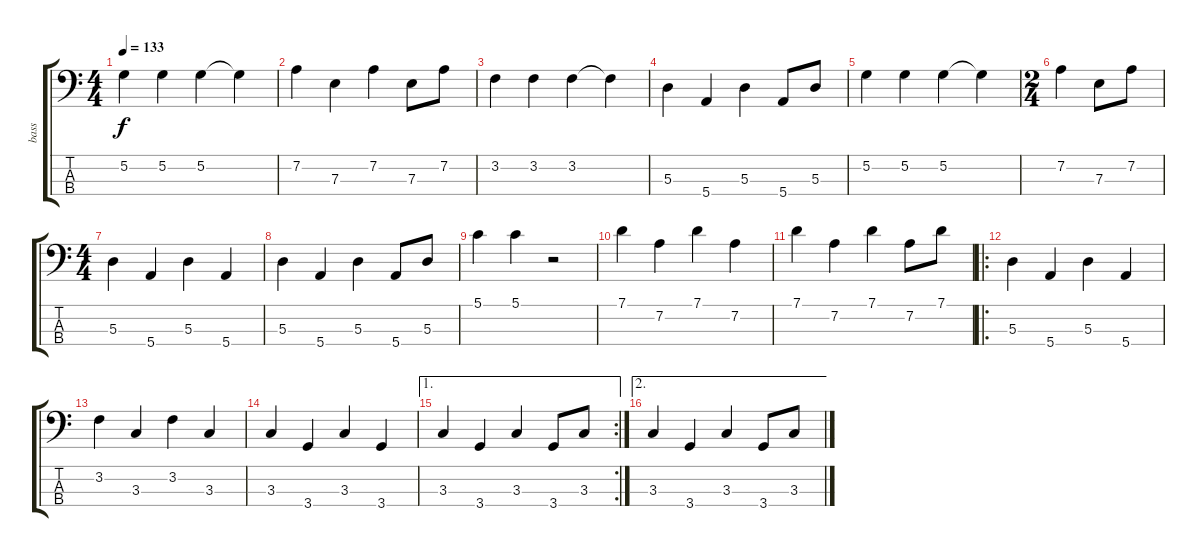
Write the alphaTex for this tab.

\track ("bass" "bass") {instrument electricbassfinger}
\staff {score tabs}
\tuning (G2 D2 A1 E1) {hide}
\ts (4 4)
\tempo 133
\clef f4
\ks c
5.2.4{dy f} 5.2.4 5.2.4 5.2{t}.4 |
7.2.4 7.3.4 7.2.4 7.3.8 7.2.8 |
3.2.4 3.2.4 3.2.4 3.2{t}.4 |
5.3.4 5.4.4 5.3.4 5.4.8 5.3.8 |
5.2.4 5.2.4 5.2.4 5.2{t}.4 |
\ts (2 4)
7.2.4 7.3.8 7.2.8 |
\ts (4 4)
5.3.4 5.4.4 5.3.4 5.4.4 |
5.3.4 5.4.4 5.3.4 5.4.8 5.3.8 |
5.1.4 5.1.4 r.2 |
7.1.4 7.2.4 7.1.4 7.2.4 |
7.1.4 7.2.4 7.1.4 7.2.8 7.1.8 |
\ro
5.3.4 5.4.4 5.3.4 5.4.4 |
3.2.4 3.3.4 3.2.4 3.3.4 |
3.3.4 3.4.4 3.3.4 3.4.4 |
\ae 1
\rc 2
3.3.4 3.4.4 3.3.4 3.4.8 3.3.8 |
\ae 2
3.3.4 3.4.4 3.3.4 3.4.8 3.3.8
